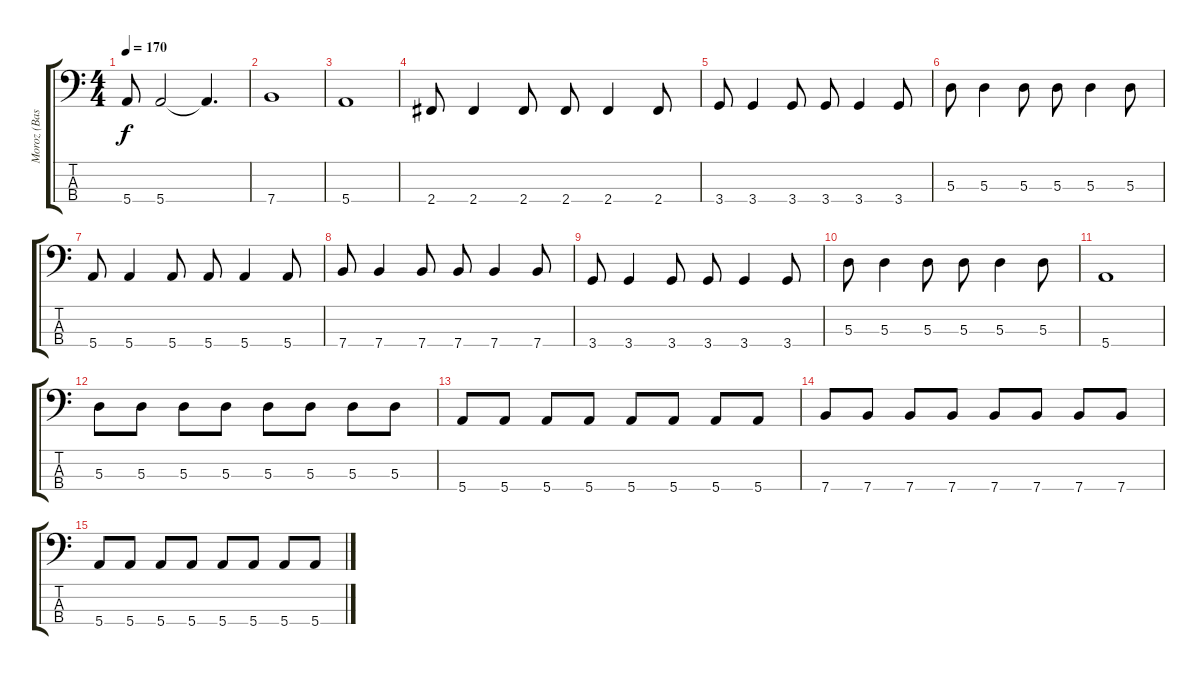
\track ("Moroz (Bass)" "Moroz (Bas") {instrument electricbasspick}
\staff {score tabs}
\tuning (G2 D2 A1 E1) {hide}
\ts (4 4)
\tempo 170
\clef f4
\ks c
5.4.8{dy f} 5.4.2 5.4{t}.4{d} |
7.4.1 |
5.4.1 |
2.4.8 2.4.4 2.4.8 2.4.8 2.4.4 2.4.8 |
3.4.8 3.4.4 3.4.8 3.4.8 3.4.4 3.4.8 |
5.3.8 5.3.4 5.3.8 5.3.8 5.3.4 5.3.8 |
5.4.8 5.4.4 5.4.8 5.4.8 5.4.4 5.4.8 |
7.4.8 7.4.4 7.4.8 7.4.8 7.4.4 7.4.8 |
3.4.8 3.4.4 3.4.8 3.4.8 3.4.4 3.4.8 |
5.3.8 5.3.4 5.3.8 5.3.8 5.3.4 5.3.8 |
5.4.1 |
5.3.8 5.3.8 5.3.8 5.3.8 5.3.8 5.3.8 5.3.8 5.3.8 |
5.4.8 5.4.8 5.4.8 5.4.8 5.4.8 5.4.8 5.4.8 5.4.8 |
7.4.8 7.4.8 7.4.8 7.4.8 7.4.8 7.4.8 7.4.8 7.4.8 |
5.4.8 5.4.8 5.4.8 5.4.8 5.4.8 5.4.8 5.4.8 5.4.8
